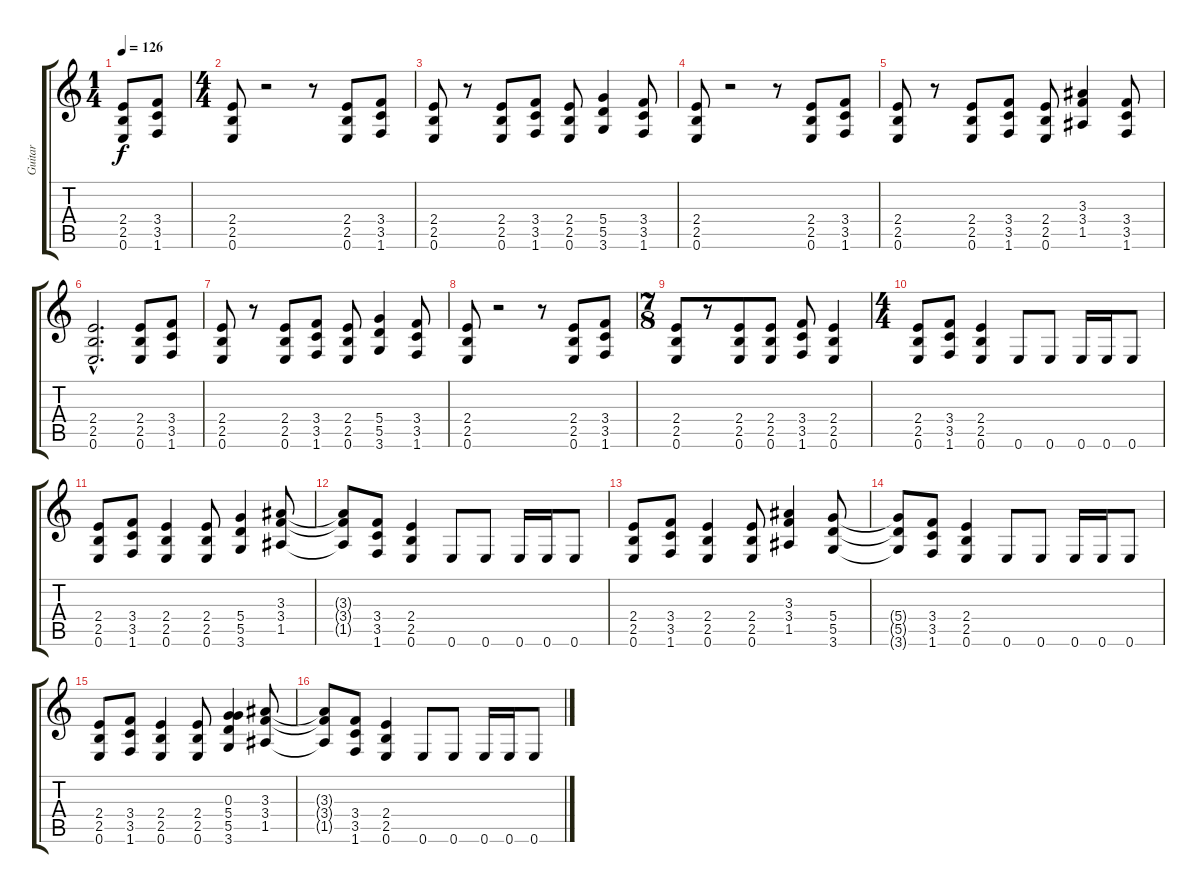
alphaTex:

\track ("Guitar" "Guitar") {instrument distortionguitar}
\staff {score tabs}
\tuning (E4 B3 G3 D3 A2 E2) {hide}
\ts (1 4)
\tempo 126
\clef g2
\ks c
(2.4 2.5 0.6).8{dy f instrument distortionguitar} (3.4 3.5 1.6).8 |
\ts (4 4)
(2.4 2.5 0.6).8 r.2 r.8 (2.4 2.5 0.6).8 (3.4 3.5 1.6).8 |
(2.4 2.5 0.6).8 r.8 (2.4 2.5 0.6).8 (3.4 3.5 1.6).8 (2.4 2.5 0.6).8 (5.4 5.5 3.6).4 (3.4 3.5 1.6).8 |
(2.4 2.5 0.6).8 r.2 r.8 (2.4 2.5 0.6).8 (3.4 3.5 1.6).8 |
(2.4 2.5 0.6).8 r.8 (2.4 2.5 0.6).8 (3.4 3.5 1.6).8 (2.4 2.5 0.6).8 (3.3 3.4 1.5).4 (3.4 3.5 1.6).8 |
(2.4{hac} 2.5{hac} 0.6{hac}).2{d} (2.4 2.5 0.6).8 (3.4 3.5 1.6).8 |
(2.4 2.5 0.6).8 r.8 (2.4 2.5 0.6).8 (3.4 3.5 1.6).8 (2.4 2.5 0.6).8 (5.4 5.5 3.6).4 (3.4 3.5 1.6).8 |
(2.4 2.5 0.6).8 r.2 r.8 (2.4 2.5 0.6).8 (3.4 3.5 1.6).8 |
\ts (7 8)
(2.4 2.5 0.6).8 r.8 (2.4 2.5 0.6).8 (2.4 2.5 0.6).8 (3.4 3.5 1.6).8 (2.4 2.5 0.6).4 |
\ts (4 4)
(2.4 2.5 0.6).8 (3.4 3.5 1.6).8 (2.4 2.5 0.6).4 0.6.8 0.6.8 0.6.16 0.6.16 0.6.8 |
(2.4 2.5 0.6).8 (3.4 3.5 1.6).8 (2.4 2.5 0.6).4 (2.4 2.5 0.6).8 (5.4 5.5 3.6).4 (3.3 3.4 1.5).8 |
(3.3{t} 3.4{t} 1.5{t}).8 (3.4 3.5 1.6).8 (2.4 2.5 0.6).4 0.6.8 0.6.8 0.6.16 0.6.16 0.6.8 |
(2.4 2.5 0.6).8 (3.4 3.5 1.6).8 (2.4 2.5 0.6).4 (2.4 2.5 0.6).8 (3.3 3.4 1.5).4 (5.4 5.5 3.6).8 |
(5.4{t} 5.5{t} 3.6{t}).8 (3.4 3.5 1.6).8 (2.4 2.5 0.6).4 0.6.8 0.6.8 0.6.16 0.6.16 0.6.8 |
(2.4 2.5 0.6).8 (3.4 3.5 1.6).8 (2.4 2.5 0.6).4 (2.4 2.5 0.6).8 (0.3 5.4 5.5 3.6).4 (3.3 3.4 1.5).8 |
(3.3{t} 3.4{t} 1.5{t}).8 (3.4 3.5 1.6).8 (2.4 2.5 0.6).4 0.6.8 0.6.8 0.6.16 0.6.16 0.6.8
